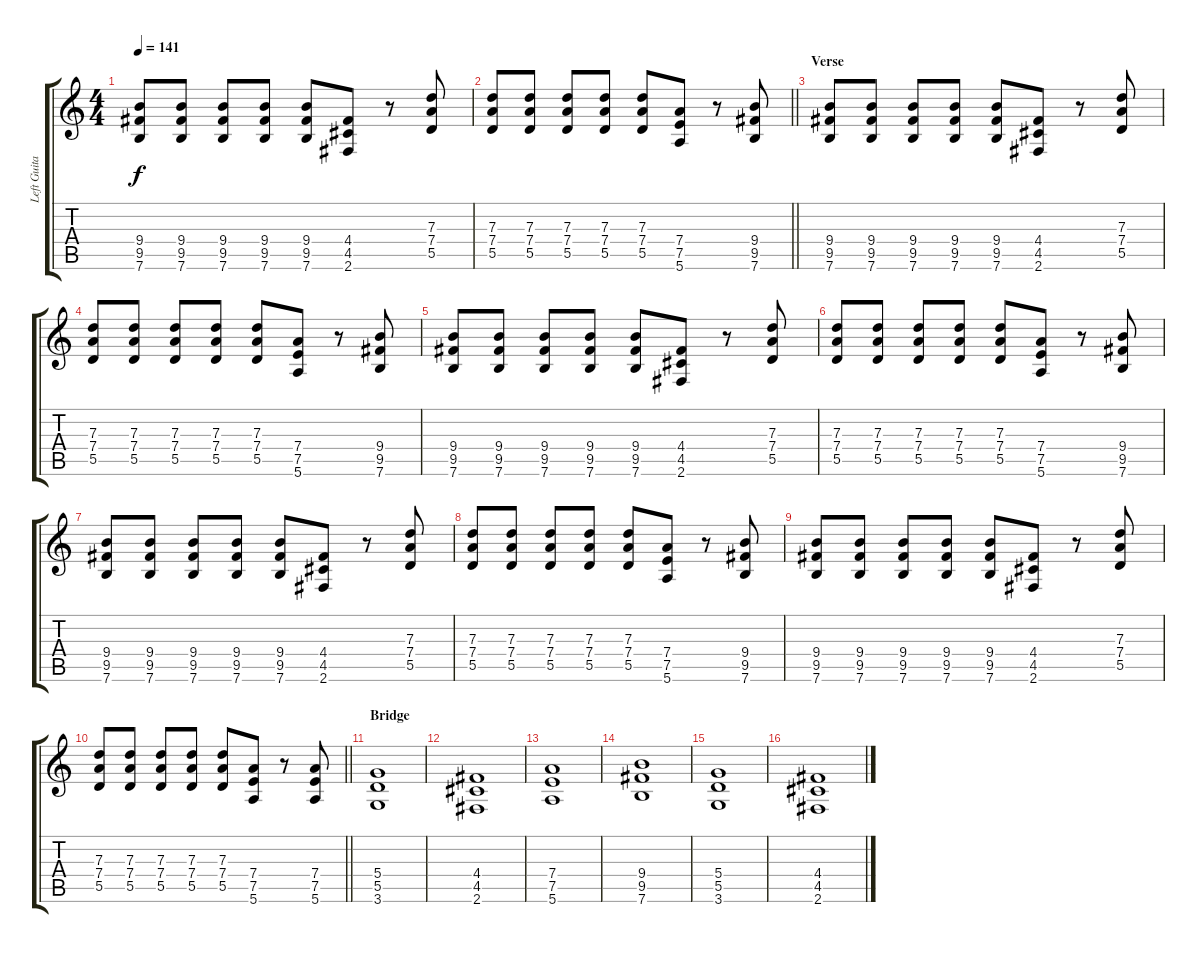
\track ("Left Guitar" "Left Guita") {instrument distortionguitar}
\staff {score tabs}
\tuning (E4 B3 G3 D3 A2 E2) {hide}
\ts (4 4)
\tempo 141
\clef g2
\ks c
(9.4 9.5 7.6).8{dy f} (9.4 9.5 7.6).8 (9.4 9.5 7.6).8 (9.4 9.5 7.6).8 (9.4 9.5 7.6).8 (4.4 4.5 2.6).8 r.8 (7.3 7.4 5.5).8 |
\barLineRight lightlight
(7.3 7.4 5.5).8 (7.3 7.4 5.5).8 (7.3 7.4 5.5).8 (7.3 7.4 5.5).8 (7.3 7.4 5.5).8 (7.4 7.5 5.6).8 r.8 (9.4 9.5 7.6).8 |
\section ("" "Verse")
(9.4 9.5 7.6).8 (9.4 9.5 7.6).8 (9.4 9.5 7.6).8 (9.4 9.5 7.6).8 (9.4 9.5 7.6).8 (4.4 4.5 2.6).8 r.8 (7.3 7.4 5.5).8 |
(7.3 7.4 5.5).8 (7.3 7.4 5.5).8 (7.3 7.4 5.5).8 (7.3 7.4 5.5).8 (7.3 7.4 5.5).8 (7.4 7.5 5.6).8 r.8 (9.4 9.5 7.6).8 |
(9.4 9.5 7.6).8 (9.4 9.5 7.6).8 (9.4 9.5 7.6).8 (9.4 9.5 7.6).8 (9.4 9.5 7.6).8 (4.4 4.5 2.6).8 r.8 (7.3 7.4 5.5).8 |
(7.3 7.4 5.5).8 (7.3 7.4 5.5).8 (7.3 7.4 5.5).8 (7.3 7.4 5.5).8 (7.3 7.4 5.5).8 (7.4 7.5 5.6).8 r.8 (9.4 9.5 7.6).8 |
(9.4 9.5 7.6).8 (9.4 9.5 7.6).8 (9.4 9.5 7.6).8 (9.4 9.5 7.6).8 (9.4 9.5 7.6).8 (4.4 4.5 2.6).8 r.8 (7.3 7.4 5.5).8 |
(7.3 7.4 5.5).8 (7.3 7.4 5.5).8 (7.3 7.4 5.5).8 (7.3 7.4 5.5).8 (7.3 7.4 5.5).8 (7.4 7.5 5.6).8 r.8 (9.4 9.5 7.6).8 |
(9.4 9.5 7.6).8 (9.4 9.5 7.6).8 (9.4 9.5 7.6).8 (9.4 9.5 7.6).8 (9.4 9.5 7.6).8 (4.4 4.5 2.6).8 r.8 (7.3 7.4 5.5).8 |
\barLineRight lightlight
(7.3 7.4 5.5).8 (7.3 7.4 5.5).8 (7.3 7.4 5.5).8 (7.3 7.4 5.5).8 (7.3 7.4 5.5).8 (7.4 7.5 5.6).8 r.8 (7.4 7.5 5.6).8 |
\section ("" "Bridge")
(5.4 5.5 3.6).1 |
(4.4 4.5 2.6).1 |
(7.4 7.5 5.6).1 |
(9.4 9.5 7.6).1 |
(5.4 5.5 3.6).1 |
(4.4 4.5 2.6).1
